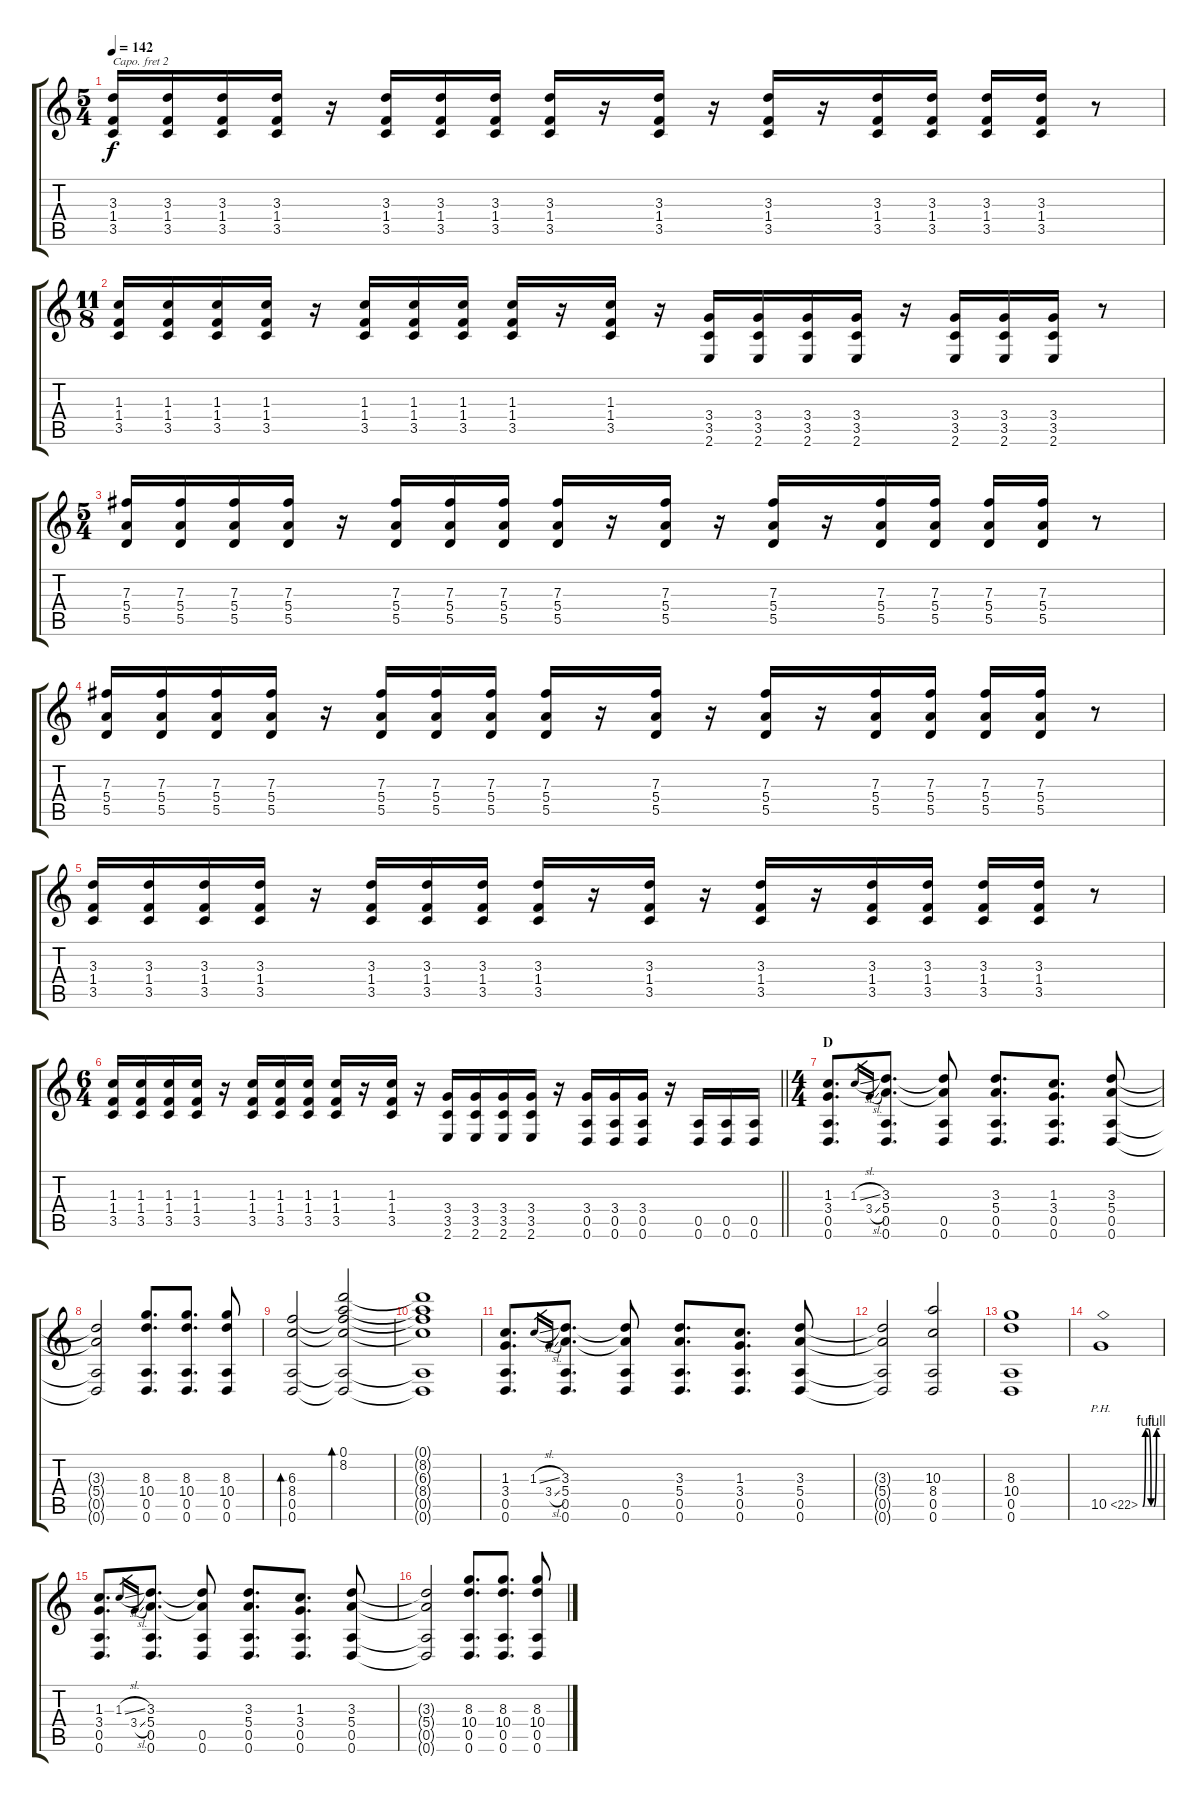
\track "" {instrument overdrivenguitar}
\staff {score tabs}
\capo 2
\tuning (G4 E4 A3 D3 G2 C2) {hide}
\ts (5 4)
\tempo 142
\clef g2
\ks c
(3.3 1.4 3.5).16{dy f} (3.3 1.4 3.5).16 (3.3 1.4 3.5).16 (3.3 1.4 3.5).16 r.16 (3.3 1.4 3.5).16 (3.3 1.4 3.5).16 (3.3 1.4 3.5).16 (3.3 1.4 3.5).16 r.16 (3.3 1.4 3.5).16 r.16 (3.3 1.4 3.5).16 r.16 (3.3 1.4 3.5).16 (3.3 1.4 3.5).16 (3.3 1.4 3.5).16 (3.3 1.4 3.5).16 r.8 |
\ts (11 8)
(1.3 1.4 3.5).16 (1.3 1.4 3.5).16 (1.3 1.4 3.5).16 (1.3 1.4 3.5).16 r.16 (1.3 1.4 3.5).16 (1.3 1.4 3.5).16 (1.3 1.4 3.5).16 (1.3 1.4 3.5).16 r.16 (1.3 1.4 3.5).16 r.16 (3.4 3.5 2.6).16 (3.4 3.5 2.6).16 (3.4 3.5 2.6).16 (3.4 3.5 2.6).16 r.16 (3.4 3.5 2.6).16 (3.4 3.5 2.6).16 (3.4 3.5 2.6).16 r.8 |
\ts (5 4)
(7.3 5.4 5.5).16 (7.3 5.4 5.5).16 (7.3 5.4 5.5).16 (7.3 5.4 5.5).16 r.16 (7.3 5.4 5.5).16 (7.3 5.4 5.5).16 (7.3 5.4 5.5).16 (7.3 5.4 5.5).16 r.16 (7.3 5.4 5.5).16 r.16 (7.3 5.4 5.5).16 r.16 (7.3 5.4 5.5).16 (7.3 5.4 5.5).16 (7.3 5.4 5.5).16 (7.3 5.4 5.5).16 r.8 |
(7.3 5.4 5.5).16 (7.3 5.4 5.5).16 (7.3 5.4 5.5).16 (7.3 5.4 5.5).16 r.16 (7.3 5.4 5.5).16 (7.3 5.4 5.5).16 (7.3 5.4 5.5).16 (7.3 5.4 5.5).16 r.16 (7.3 5.4 5.5).16 r.16 (7.3 5.4 5.5).16 r.16 (7.3 5.4 5.5).16 (7.3 5.4 5.5).16 (7.3 5.4 5.5).16 (7.3 5.4 5.5).16 r.8 |
(3.3 1.4 3.5).16 (3.3 1.4 3.5).16 (3.3 1.4 3.5).16 (3.3 1.4 3.5).16 r.16 (3.3 1.4 3.5).16 (3.3 1.4 3.5).16 (3.3 1.4 3.5).16 (3.3 1.4 3.5).16 r.16 (3.3 1.4 3.5).16 r.16 (3.3 1.4 3.5).16 r.16 (3.3 1.4 3.5).16 (3.3 1.4 3.5).16 (3.3 1.4 3.5).16 (3.3 1.4 3.5).16 r.8 |
\ts (6 4)
\barLineRight lightlight
(1.3 1.4 3.5).16 (1.3 1.4 3.5).16 (1.3 1.4 3.5).16 (1.3 1.4 3.5).16 r.16 (1.3 1.4 3.5).16 (1.3 1.4 3.5).16 (1.3 1.4 3.5).16 (1.3 1.4 3.5).16 r.16 (1.3 1.4 3.5).16 r.16 (3.4 3.5 2.6).16 (3.4 3.5 2.6).16 (3.4 3.5 2.6).16 (3.4 3.5 2.6).16 r.16 (3.4 0.5 0.6).16 (3.4 0.5 0.6).16 (3.4 0.5 0.6).16 r.16 (0.5 0.6).16 (0.5 0.6).16 (0.5 0.6).16 |
\ts (4 4)
\section ("" "D")
(1.3 3.4 0.5 0.6).8{d} 1.3{sl}.16{gr} 3.4{sl}.16{gr} (3.3 5.4 0.5 0.6).8{d} (3.3{t} 5.4{t} 0.5 0.6).8 (3.3 5.4 0.5 0.6).8{d} (1.3 3.4 0.5 0.6).8{d} (3.3 5.4 0.5 0.6).8 |
(3.3{t} 5.4{t} 0.5{t} 0.6{t}).2 (8.3 10.4 0.5 0.6).8{d} (8.3 10.4 0.5 0.6).8{d} (8.3 10.4 0.5 0.6).8 |
(6.3 8.4 0.5 0.6).2{bd 60} (0.1 8.2 6.3{t} 8.4{t} 0.5{t} 0.6{t}).2{bd 60} |
(0.1{t} 8.2{t} 6.3{t} 8.4{t} 0.5{t} 0.6{t}).1 |
(1.3 3.4 0.5 0.6).8{d} 1.3{sl}.16{gr} 3.4{sl}.16{gr} (3.3 5.4 0.5 0.6).8{d} (3.3{t} 5.4{t} 0.5 0.6).8 (3.3 5.4 0.5 0.6).8{d} (1.3 3.4 0.5 0.6).8{d} (3.3 5.4 0.5 0.6).8 |
(3.3{t} 5.4{t} 0.5{t} 0.6{t}).2 (10.3 8.4 0.5 0.6).2 |
(8.3 10.4 0.5 0.6).1 |
10.5{be (custom 0 0 10 4 20 4 30 0 40 0 50 4 60 4) ph 12}.1 |
(1.3 3.4 0.5 0.6).8{d} 1.3{sl}.16{gr} 3.4{sl}.16{gr} (3.3 5.4 0.5 0.6).8{d} (3.3{t} 5.4{t} 0.5 0.6).8 (3.3 5.4 0.5 0.6).8{d} (1.3 3.4 0.5 0.6).8{d} (3.3 5.4 0.5 0.6).8 |
(3.3{t} 5.4{t} 0.5{t} 0.6{t}).2 (8.3 10.4 0.5 0.6).8{d} (8.3 10.4 0.5 0.6).8{d} (8.3 10.4 0.5 0.6).8
